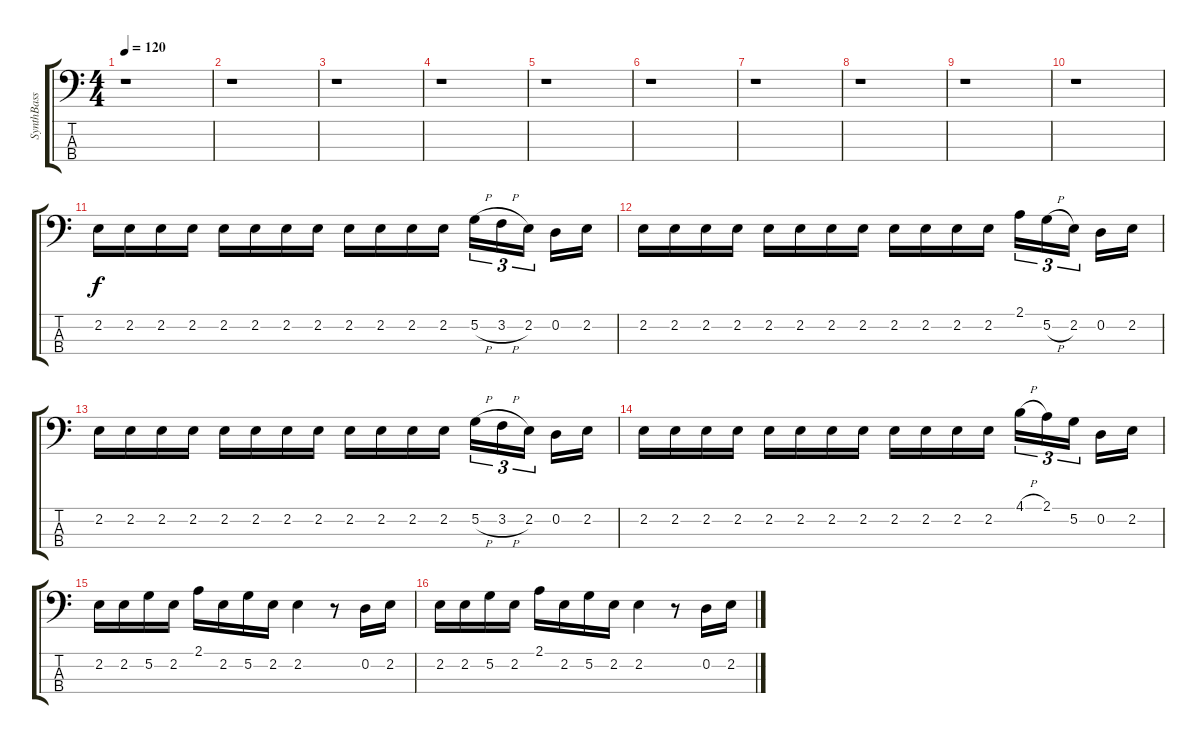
\track ("SynthBass" "SynthBass") {instrument synthbass1}
\staff {score tabs}
\tuning (G2 D2 A1 E1) {hide}
\ts (4 4)
\tempo 120
\clef f4
\ks c
r.1{dy f} |
r.1 |
r.1 |
r.1 |
r.1 |
r.1 |
r.1 |
r.1 |
r.1 |
r.1 |
2.2.16 2.2.16 2.2.16 2.2.16 2.2.16 2.2.16 2.2.16 2.2.16 2.2.16 2.2.16 2.2.16 2.2.16 5.2{h}.16{tu (3 2)} 3.2{h}.16{tu (3 2)} 2.2.16{tu (3 2)} 0.2.16 2.2.16 |
2.2.16 2.2.16 2.2.16 2.2.16 2.2.16 2.2.16 2.2.16 2.2.16 2.2.16 2.2.16 2.2.16 2.2.16 2.1.16{tu (3 2)} 5.2{h}.16{tu (3 2)} 2.2.16{tu (3 2)} 0.2.16 2.2.16 |
2.2.16 2.2.16 2.2.16 2.2.16 2.2.16 2.2.16 2.2.16 2.2.16 2.2.16 2.2.16 2.2.16 2.2.16 5.2{h}.16{tu (3 2)} 3.2{h}.16{tu (3 2)} 2.2.16{tu (3 2)} 0.2.16 2.2.16 |
2.2.16 2.2.16 2.2.16 2.2.16 2.2.16 2.2.16 2.2.16 2.2.16 2.2.16 2.2.16 2.2.16 2.2.16 4.1{h}.16{tu (3 2)} 2.1.16{tu (3 2)} 5.2.16{tu (3 2)} 0.2.16 2.2.16 |
2.2.16 2.2.16 5.2.16 2.2.16 2.1.16 2.2.16 5.2.16 2.2.16 2.2.4 r.8 0.2.16 2.2.16 |
2.2.16 2.2.16 5.2.16 2.2.16 2.1.16 2.2.16 5.2.16 2.2.16 2.2.4 r.8 0.2.16 2.2.16
